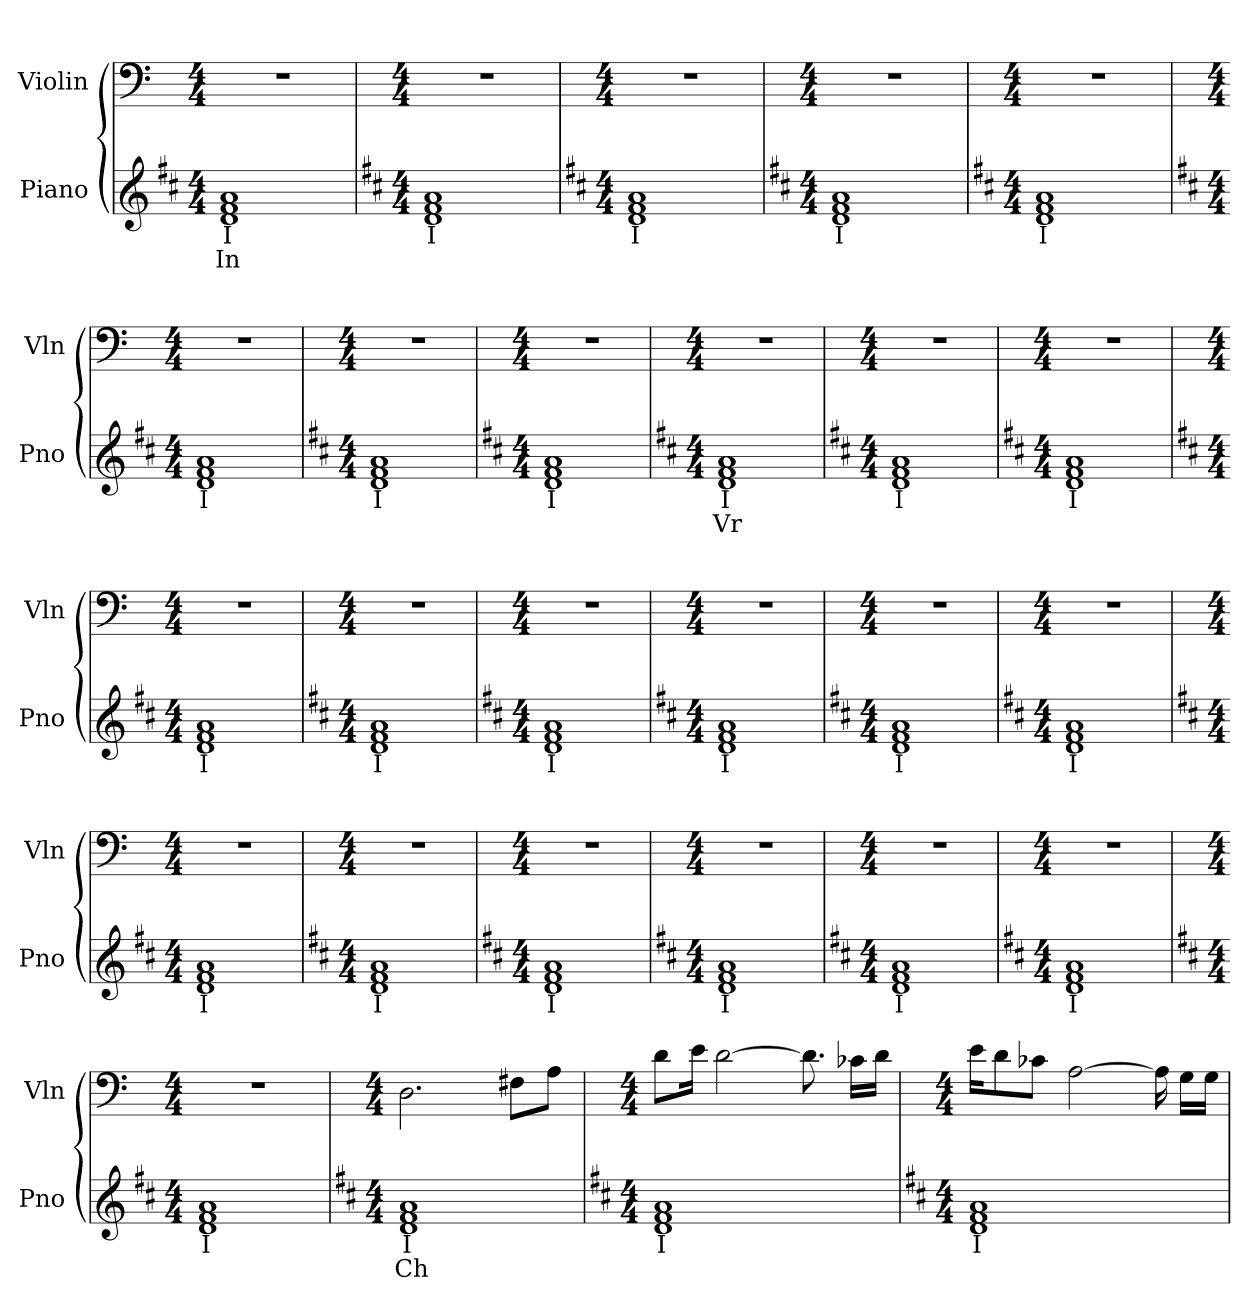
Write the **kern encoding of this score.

**kern	**text	**text	**kern
*part2	*part2	*part2	*part1
*staff2	*staff2	*staff2	*staff1
*I"Piano	*	*	*I"Violin
*I'Pno	*	*	*I'Vln
*k[f#c#]	*	*	*
*D:	*	*	*
*M4/4	*	*	*M4/4
=	=	=	=
1d 1f# 1a	I	In	1r
=	=	=	=
*k[f#c#]	*	*	*
*D:	*	*	*
*M4/4	*	*	*M4/4
1d 1f# 1a	I	.	1r
=	=	=	=
*k[f#c#]	*	*	*
*D:	*	*	*
*M4/4	*	*	*M4/4
1d 1f# 1a	I	.	1r
=	=	=	=
*k[f#c#]	*	*	*
*D:	*	*	*
*M4/4	*	*	*M4/4
1d 1f# 1a	I	.	1r
=	=	=	=
*k[f#c#]	*	*	*
*D:	*	*	*
*M4/4	*	*	*M4/4
1d 1f# 1a	I	.	1r
=	=	=	=
*k[f#c#]	*	*	*
*D:	*	*	*
*M4/4	*	*	*M4/4
1d 1f# 1a	I	.	1r
=	=	=	=
*k[f#c#]	*	*	*
*D:	*	*	*
*M4/4	*	*	*M4/4
1d 1f# 1a	I	.	1r
=	=	=	=
*k[f#c#]	*	*	*
*D:	*	*	*
*M4/4	*	*	*M4/4
1d 1f# 1a	I	.	1r
=	=	=	=
*k[f#c#]	*	*	*
*D:	*	*	*
*M4/4	*	*	*M4/4
1d 1f# 1a	I	Vr	1r
=	=	=	=
*k[f#c#]	*	*	*
*D:	*	*	*
*M4/4	*	*	*M4/4
1d 1f# 1a	I	.	1r
=	=	=	=
*k[f#c#]	*	*	*
*D:	*	*	*
*M4/4	*	*	*M4/4
1d 1f# 1a	I	.	1r
=	=	=	=
*k[f#c#]	*	*	*
*D:	*	*	*
*M4/4	*	*	*M4/4
1d 1f# 1a	I	.	1r
=	=	=	=
*k[f#c#]	*	*	*
*D:	*	*	*
*M4/4	*	*	*M4/4
1d 1f# 1a	I	.	1r
=	=	=	=
*k[f#c#]	*	*	*
*D:	*	*	*
*M4/4	*	*	*M4/4
1d 1f# 1a	I	.	1r
=	=	=	=
*k[f#c#]	*	*	*
*D:	*	*	*
*M4/4	*	*	*M4/4
1d 1f# 1a	I	.	1r
=	=	=	=
*k[f#c#]	*	*	*
*D:	*	*	*
*M4/4	*	*	*M4/4
1d 1f# 1a	I	.	1r
=	=	=	=
*k[f#c#]	*	*	*
*D:	*	*	*
*M4/4	*	*	*M4/4
1d 1f# 1a	I	.	1r
=	=	=	=
*k[f#c#]	*	*	*
*D:	*	*	*
*M4/4	*	*	*M4/4
1d 1f# 1a	I	.	1r
=	=	=	=
*k[f#c#]	*	*	*
*D:	*	*	*
*M4/4	*	*	*M4/4
1d 1f# 1a	I	.	1r
=	=	=	=
*k[f#c#]	*	*	*
*D:	*	*	*
*M4/4	*	*	*M4/4
1d 1f# 1a	I	.	1r
=	=	=	=
*k[f#c#]	*	*	*
*D:	*	*	*
*M4/4	*	*	*M4/4
1d 1f# 1a	I	.	1r
=	=	=	=
*k[f#c#]	*	*	*
*D:	*	*	*
*M4/4	*	*	*M4/4
1d 1f# 1a	I	.	1r
=	=	=	=
*k[f#c#]	*	*	*
*D:	*	*	*
*M4/4	*	*	*M4/4
1d 1f# 1a	I	.	1r
=	=	=	=
*k[f#c#]	*	*	*
*D:	*	*	*
*M4/4	*	*	*M4/4
1d 1f# 1a	I	.	1r
=	=	=	=
*k[f#c#]	*	*	*
*D:	*	*	*
*M4/4	*	*	*M4/4
1d 1f# 1a	I	Ch	2.D
.	.	.	8F#XL
.	.	.	8AJ
=	=	=	=
*k[f#c#]	*	*	*
*D:	*	*	*
*M4/4	*	*	*M4/4
1d 1f# 1a	I	.	8dL
.	.	.	16eJk
.	.	.	[2d
.	.	.	8.d]
.	.	.	16c-XLL
.	.	.	16dJJ
=	=	=	=
*k[f#c#]	*	*	*
*D:	*	*	*
*M4/4	*	*	*M4/4
1d 1f# 1a	I	.	16eKL
.	.	.	8d
.	.	.	8c-XJ
.	.	.	[2A
.	.	.	16A]
.	.	.	16GLL
.	.	.	16GJJ
=	=	=	=
*-	*-	*-	*-
